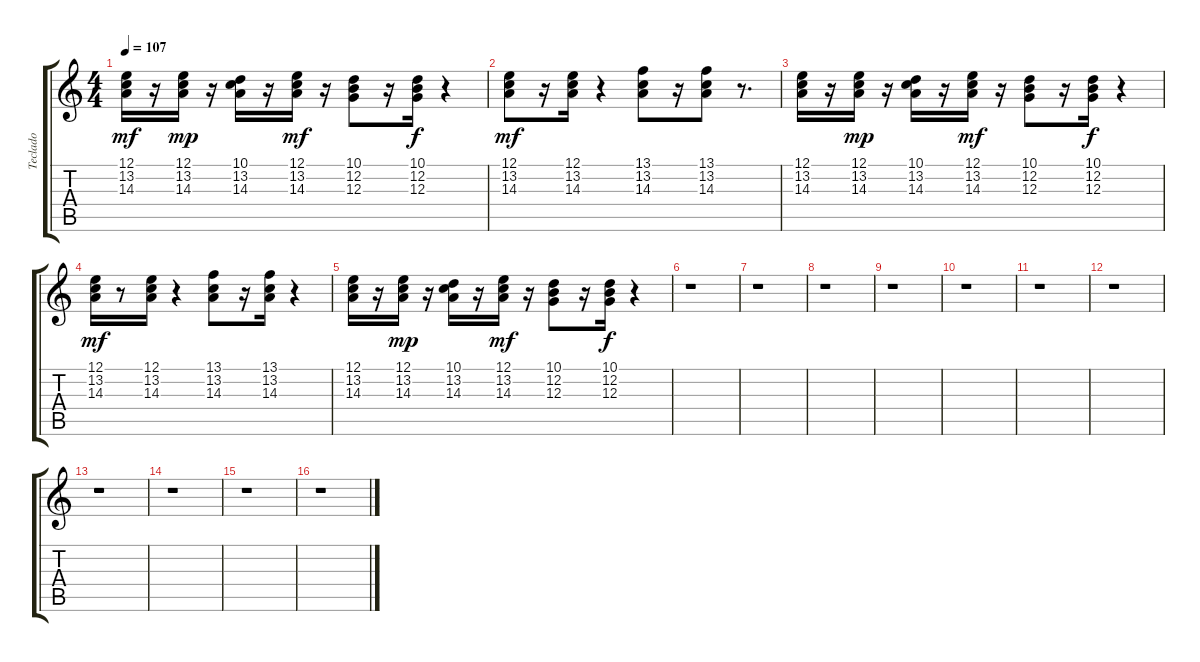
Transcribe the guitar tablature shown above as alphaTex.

\track ("Teclado" "Teclado") {instrument churchorgan}
\staff {score tabs}
\tuning (E4 B3 G3 D3 A2 E2) {hide}
\ts (4 4)
\tempo 107
\clef g2
\ks c
(12.1 13.2 14.3).16{dy mf} r.16 (12.1 13.2 14.3).16{dy mp} r.16 (10.1 13.2 14.3).16 r.16 (12.1 13.2 14.3).16{dy mf} r.16 (10.1 12.2 12.3).8 r.16 (10.1 12.2 12.3).16{dy f} r.4 |
(12.1 13.2 14.3).8{dy mf} r.16 (12.1 13.2 14.3).16 r.4 (13.1 13.2 14.3).8 r.16 (13.1 13.2 14.3).8 r.8{d} |
(12.1 13.2 14.3).16 r.16 (12.1 13.2 14.3).16{dy mp} r.16 (10.1 13.2 14.3).16 r.16 (12.1 13.2 14.3).16{dy mf} r.16 (10.1 12.2 12.3).8 r.16 (10.1 12.2 12.3).16{dy f} r.4 |
(12.1 13.2 14.3).16{dy mf} r.8 (12.1 13.2 14.3).16 r.4 (13.1 13.2 14.3).8 r.16 (13.1 13.2 14.3).16 r.4 |
(12.1 13.2 14.3).16 r.16 (12.1 13.2 14.3).16{dy mp} r.16 (10.1 13.2 14.3).16 r.16 (12.1 13.2 14.3).16{dy mf} r.16 (10.1 12.2 12.3).8 r.16 (10.1 12.2 12.3).16{dy f} r.4 |
r.1 |
r.1 |
r.1 |
r.1 |
r.1 |
r.1 |
r.1 |
r.1 |
r.1 |
r.1 |
r.1
